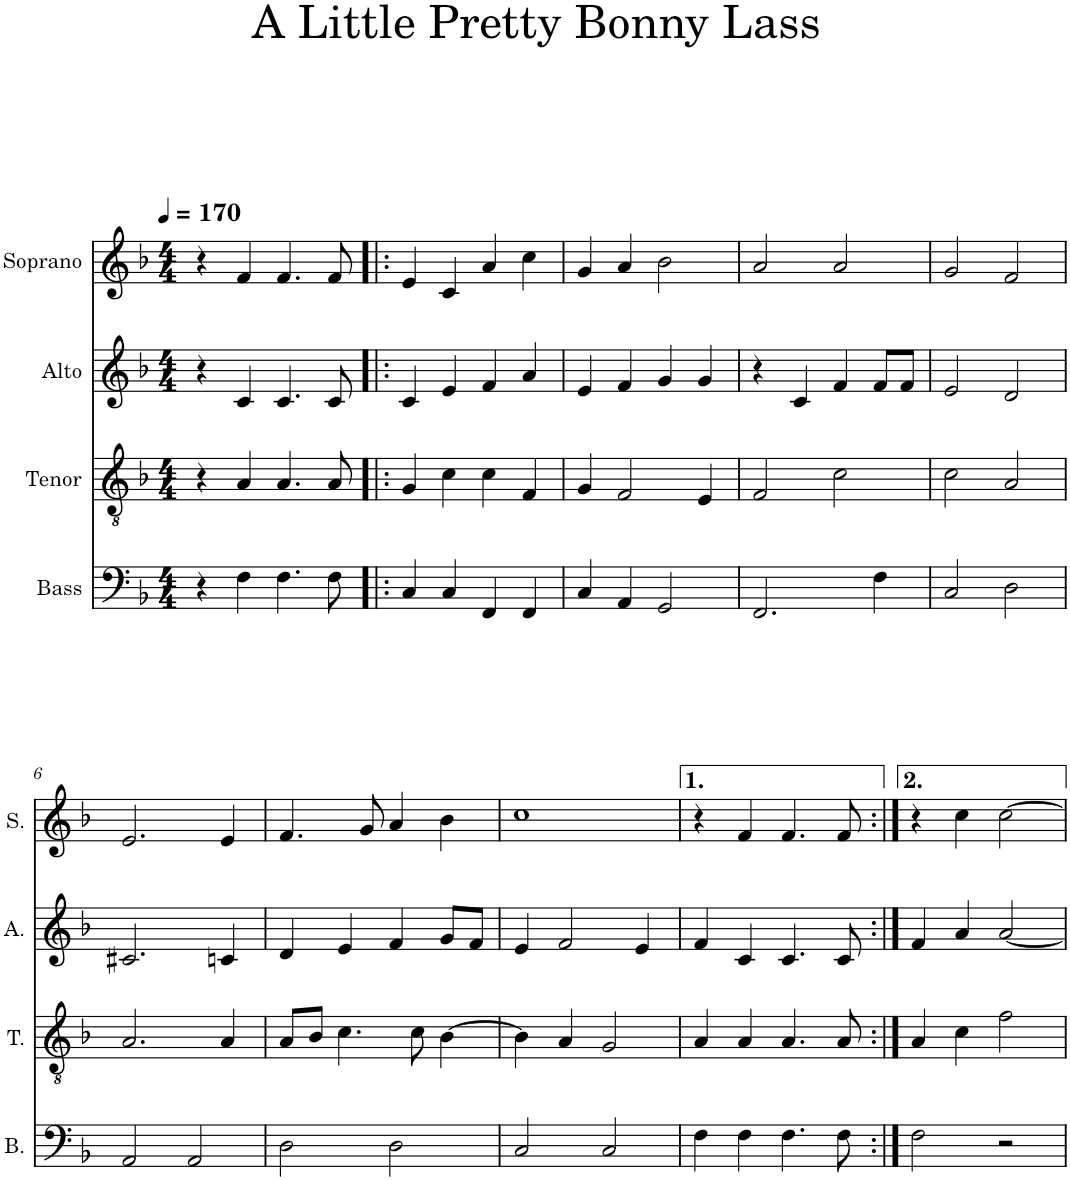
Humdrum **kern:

**kern	**kern	**kern	**kern
*part4	*part3	*part2	*part1
*staff4	*staff3	*staff2	*staff1
*I"Bass	*I"Tenor	*I"Alto	*I"Soprano
*I'B.	*I'T.	*I'A.	*I'S.
*clefF4	*clefGv2	*clefG2	*clefG2
*k[b-]	*k[b-]	*k[b-]	*k[b-]
*M4/4	*M4/4	*M4/4	*M4/4
*MM170	*MM170	*MM170	*MM170
=1	=1	=1	=1
4r	4r	4r	4r
4F\	4A/	4c/	4f/
4.F\	4.A/	4.c/	4.f/
8F\	8A/	8c/	8f/
=2!|:	=2!|:	=2!|:	=2!|:
4C/	4G/	4c/	4e/
4C/	4c\	4e/	4c/
4FF/	4c\	4f/	4a/
4FF/	4F/	4a/	4cc\
=3	=3	=3	=3
4C/	4G/	4e/	4g/
4AA/	2F/	4f/	4a/
2GG/	.	4g/	2b-\
.	4E/	4g/	.
=4	=4	=4	=4
2.FF/	2F/	4r	2a/
.	.	4c/	.
.	2c\	4f/	2a/
4F\	.	8f/L	.
.	.	8f/J	.
=5	=5	=5	=5
2C/	2c\	2e/	2g/
2D\	2A/	2d/	2f/
!!LO:LB:g=z
=6	=6	=6	=6
2AA/	2.A/	2.c#X/	2.e/
2AA/	.	.	.
.	4A/	4cn/	4e/
=7	=7	=7	=7
2D\	8A/L	4d/	4.f/
.	8B-/J	.	.
.	4.c\	4e/	.
.	.	.	8g/
2D\	.	4f/	4a/
.	8c\	.	.
.	[4B-\	8g/L	4b-\
.	.	8f/J	.
=8	=8	=8	=8
2C/	4B-\]	4e/	1cc
.	4A/	2f/	.
2C/	2G/	.	.
.	.	4e/	.
=9	=9	=9	=9
4F\	4A/	4f/	4r
4F\	4A/	4c/	4f/
4.F\	4.A/	4.c/	4.f/
8F\	8A/	8c/	8f/
=10:|!	=10:|!	=10:|!	=10:|!
2F\	4A/	4f/	4r
.	4c\	4a/	4cc\
2r	2f\	[2a/	[2cc\
=	=	=	=
*-	*-	*-	*-
